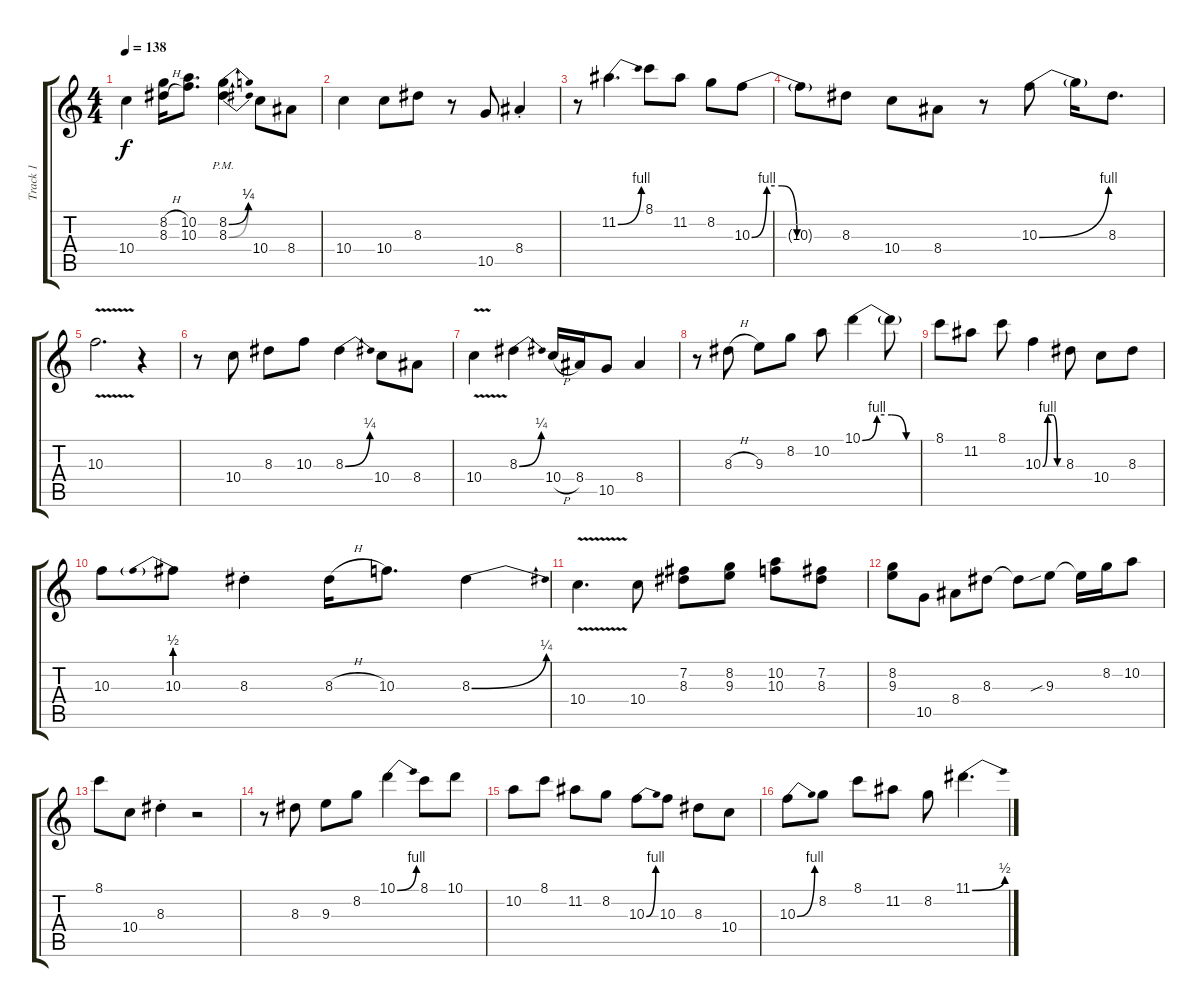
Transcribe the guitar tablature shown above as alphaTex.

\track ("Track 1" "Track 1") {instrument overdrivenguitar}
\staff {score tabs}
\tuning (E4 B3 G3 D3 A2 E2) {hide}
\ts (4 4)
\tempo 138
\clef g2
\ks c
10.4.4{dy f} (8.2{h} 8.3{h}).16 (10.2 10.3).8{d} (8.2{be (bend 0 0 60 1)} 8.3{be (bend 0 0 60 1) pm}).4 10.4.8 8.4.8 |
10.4.4 10.4.8 8.3.8 r.8 10.5.8 8.4{st}.4 |
r.8 11.2{be (bend 0 0 60 4)}.4{d} 8.1.8 11.2.8 8.2.8 10.3{be (custom 0 0 10 4 20 4 30 0 60 0)}.8 |
10.3{t}.8 8.3.8 10.4.8 8.4.8 r.8 10.3{be (bend 0 0 60 4)}.8 10.3{t}.16 8.3.8{d} |
10.3{v}.2{d} r.4 |
r.8 10.4.8 8.3.8 10.3.8 8.3{be (bend 0 0 60 1)}.4 10.4.8 8.4.8 |
10.4{v}.4 8.3{be (bend 0 0 60 1)}.4 10.4{h}.16 8.4.16 10.5.8 8.4.4 |
r.8 8.3{h}.8 9.3.8 8.2.8 10.2.8 10.1{be (custom 0 0 15 4 30 4 45 0 60 0)}.4 10.1{t}.8 |
8.1.8 11.2.8 8.1.8 10.3{be (custom 0 0 15 4 30 4 45 0 60 0)}.4 8.3.8 10.4.8 8.3.8 |
10.3.8 10.3{be (prebend 0 2 60 2)}.8 8.3{st}.4 8.3{h}.16 10.3.8{d} 8.3{be (bend 0 0 60 1)}.4 |
10.4{v}.4{d} 10.4.8 (7.2 8.3).8 (8.2 9.3).8 (10.2 10.3).8 (7.2 8.3).8 |
(8.2 9.3).8 10.5.8 8.4.8 8.3.8 8.3{t}.8 9.3{sib}.8 9.3{t}.16 8.2.16 10.2.8 |
8.1.8 10.4.8 8.3{st}.4 r.2 |
r.8 8.3.8 9.3.8 8.2.8 10.1{be (bend 0 0 60 4)}.4 8.1.8 10.1.8 |
10.2.8 8.1.8 11.2.8 8.2.8 10.3{be (bend 0 0 60 4)}.8 10.3.8 8.3.8 10.4.8 |
10.3{be (bend 0 0 60 4)}.8 8.2.8 8.1.8 11.2.8 8.2.8 11.1{be (bend 0 0 60 2)}.4{d}
